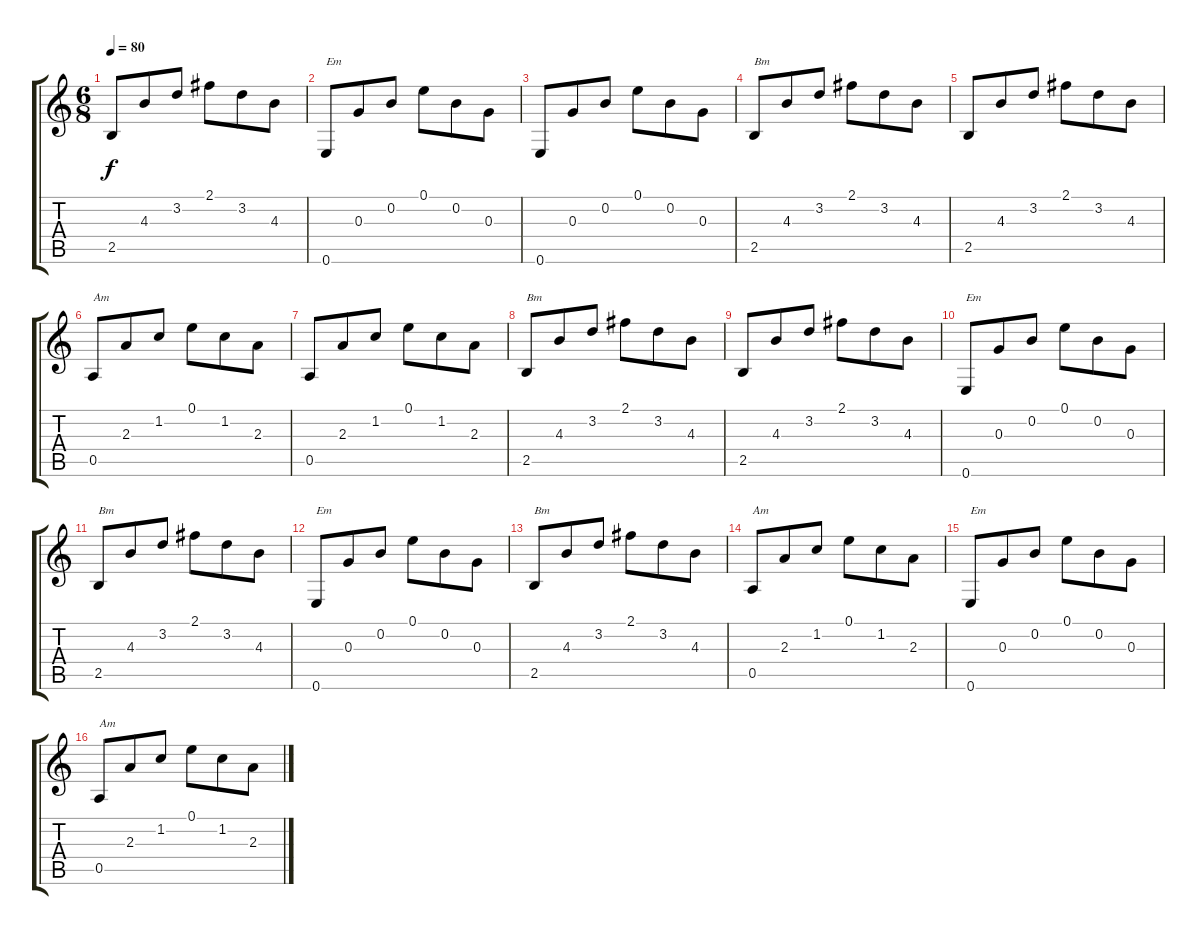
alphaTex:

\track "" {instrument distortionguitar}
\staff {score tabs}
\tuning (E4 B3 G3 D3 A2 E2) {hide}
\ts (6 8)
\tempo 80
\clef g2
\ks c
2.5.8{dy f} 4.3.8 3.2.8 2.1.8 3.2.8 4.3.8 |
0.6.8{txt "Em"} 0.3.8 0.2.8 0.1.8 0.2.8 0.3.8 |
0.6.8 0.3.8 0.2.8 0.1.8 0.2.8 0.3.8 |
2.5.8{txt "Bm"} 4.3.8 3.2.8 2.1.8 3.2.8 4.3.8 |
2.5.8 4.3.8 3.2.8 2.1.8 3.2.8 4.3.8 |
0.5.8{txt "Am"} 2.3.8 1.2.8 0.1.8 1.2.8 2.3.8 |
0.5.8 2.3.8 1.2.8 0.1.8 1.2.8 2.3.8 |
2.5.8{txt "Bm"} 4.3.8 3.2.8 2.1.8 3.2.8 4.3.8 |
2.5.8 4.3.8 3.2.8 2.1.8 3.2.8 4.3.8 |
0.6.8{txt "Em"} 0.3.8 0.2.8 0.1.8 0.2.8 0.3.8 |
2.5.8{txt "Bm"} 4.3.8 3.2.8 2.1.8 3.2.8 4.3.8 |
0.6.8{txt "Em"} 0.3.8 0.2.8 0.1.8 0.2.8 0.3.8 |
2.5.8{txt "Bm"} 4.3.8 3.2.8 2.1.8 3.2.8 4.3.8 |
0.5.8{txt "Am"} 2.3.8 1.2.8 0.1.8 1.2.8 2.3.8 |
0.6.8{txt "Em"} 0.3.8 0.2.8 0.1.8 0.2.8 0.3.8 |
0.5.8{txt "Am"} 2.3.8 1.2.8 0.1.8 1.2.8 2.3.8
